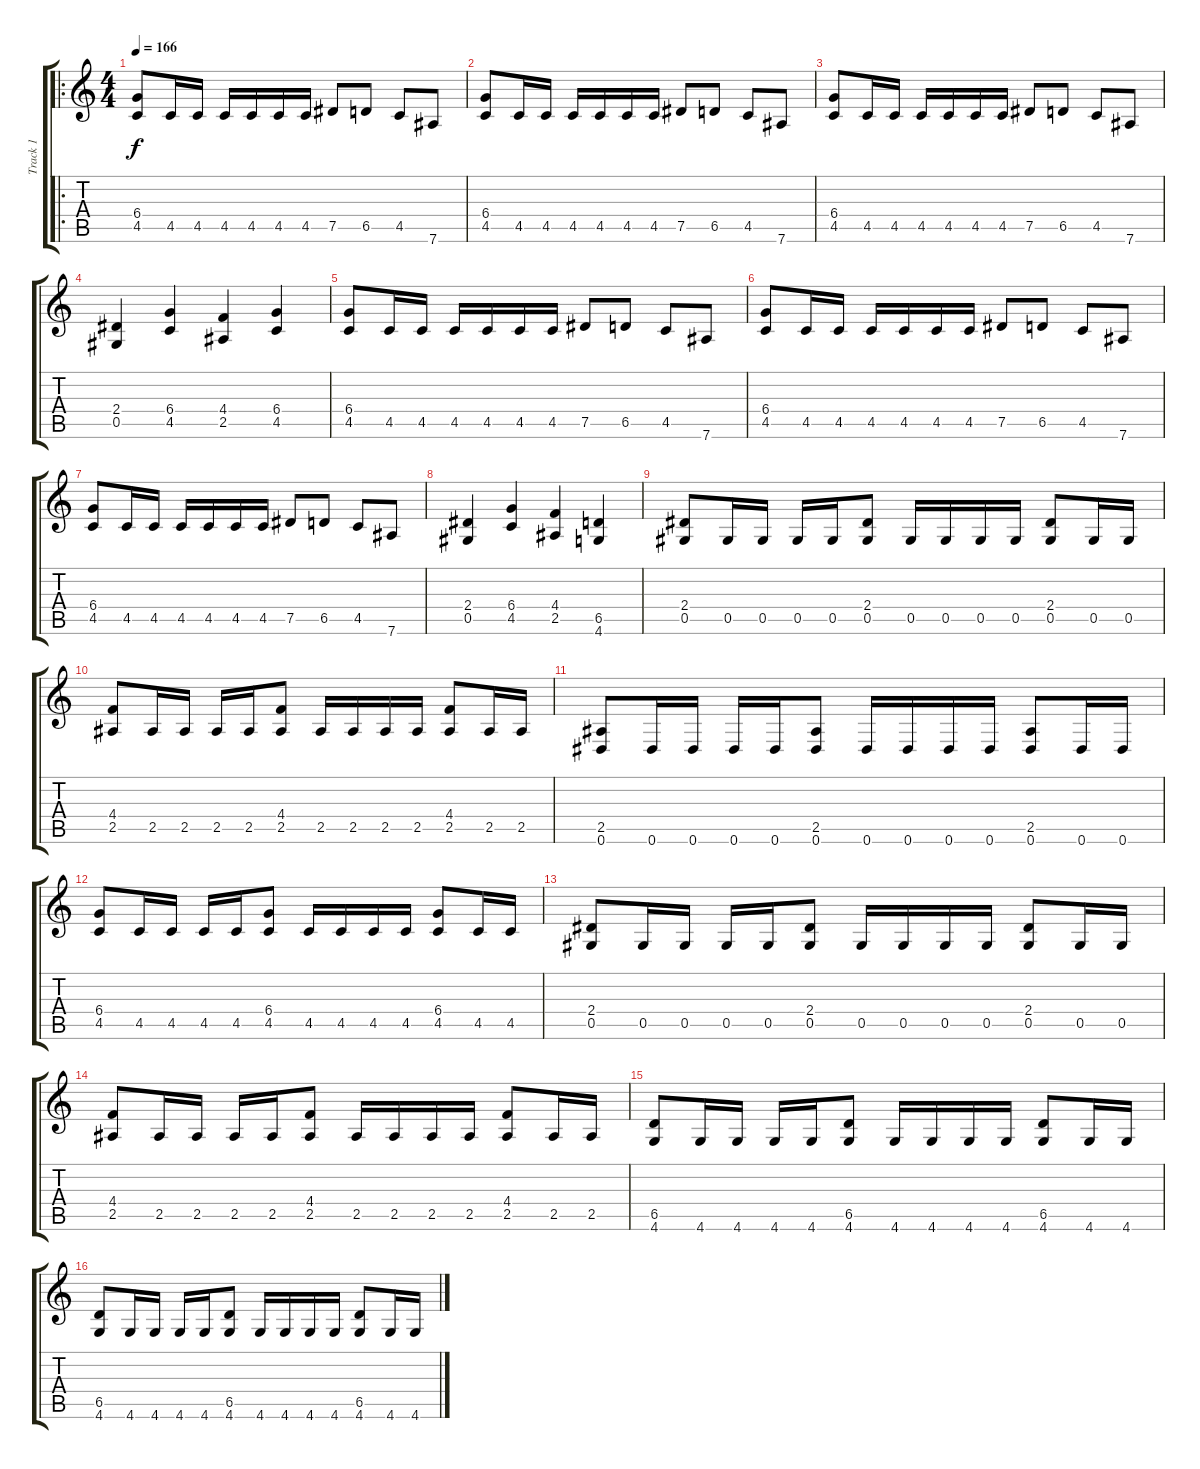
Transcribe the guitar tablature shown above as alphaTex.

\track ("Track 1" "Track 1") {instrument distortionguitar}
\staff {score tabs}
\tuning (Eb4 Bb3 Gb3 Db3 Ab2 Eb2) {hide}
\ro
\ts (4 4)
\tempo 166
\clef g2
\ks c
(6.4 4.5).8{dy f} 4.5.16 4.5.16 4.5.16 4.5.16 4.5.16 4.5.16 7.5.8 6.5.8 4.5.8 7.6.8 |
(6.4 4.5).8 4.5.16 4.5.16 4.5.16 4.5.16 4.5.16 4.5.16 7.5.8 6.5.8 4.5.8 7.6.8 |
(6.4 4.5).8 4.5.16 4.5.16 4.5.16 4.5.16 4.5.16 4.5.16 7.5.8 6.5.8 4.5.8 7.6.8 |
(2.4 0.5).4 (6.4 4.5).4 (4.4 2.5).4 (6.4 4.5).4 |
(6.4 4.5).8 4.5.16 4.5.16 4.5.16 4.5.16 4.5.16 4.5.16 7.5.8 6.5.8 4.5.8 7.6.8 |
(6.4 4.5).8 4.5.16 4.5.16 4.5.16 4.5.16 4.5.16 4.5.16 7.5.8 6.5.8 4.5.8 7.6.8 |
(6.4 4.5).8 4.5.16 4.5.16 4.5.16 4.5.16 4.5.16 4.5.16 7.5.8 6.5.8 4.5.8 7.6.8 |
(2.4 0.5).4 (6.4 4.5).4 (4.4 2.5).4 (6.5 4.6).4 |
(2.4 0.5).8 0.5.16 0.5.16 0.5.16 0.5.16 (2.4 0.5).8 0.5.16 0.5.16 0.5.16 0.5.16 (2.4 0.5).8 0.5.16 0.5.16 |
(4.4 2.5).8 2.5.16 2.5.16 2.5.16 2.5.16 (4.4 2.5).8 2.5.16 2.5.16 2.5.16 2.5.16 (4.4 2.5).8 2.5.16 2.5.16 |
(2.5 0.6).8 0.6.16 0.6.16 0.6.16 0.6.16 (2.5 0.6).8 0.6.16 0.6.16 0.6.16 0.6.16 (2.5 0.6).8 0.6.16 0.6.16 |
(6.4 4.5).8 4.5.16 4.5.16 4.5.16 4.5.16 (6.4 4.5).8 4.5.16 4.5.16 4.5.16 4.5.16 (6.4 4.5).8 4.5.16 4.5.16 |
(2.4 0.5).8 0.5.16 0.5.16 0.5.16 0.5.16 (2.4 0.5).8 0.5.16 0.5.16 0.5.16 0.5.16 (2.4 0.5).8 0.5.16 0.5.16 |
(4.4 2.5).8 2.5.16 2.5.16 2.5.16 2.5.16 (4.4 2.5).8 2.5.16 2.5.16 2.5.16 2.5.16 (4.4 2.5).8 2.5.16 2.5.16 |
(6.5 4.6).8 4.6.16 4.6.16 4.6.16 4.6.16 (6.5 4.6).8 4.6.16 4.6.16 4.6.16 4.6.16 (6.5 4.6).8 4.6.16 4.6.16 |
(6.5 4.6).8 4.6.16 4.6.16 4.6.16 4.6.16 (6.5 4.6).8 4.6.16 4.6.16 4.6.16 4.6.16 (6.5 4.6).8 4.6.16 4.6.16
